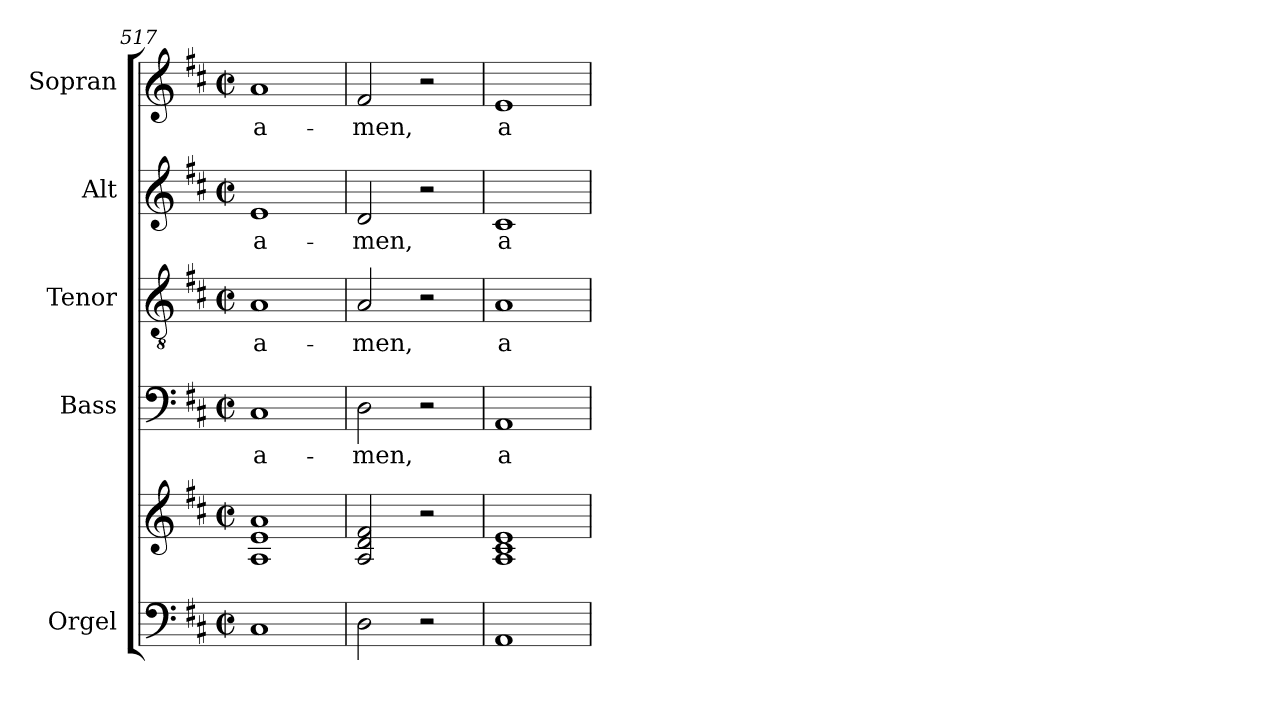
**kern	**kern	**kern	**text	**kern	**text	**kern	**text	**kern	**text
*part5	*part5	*part4	*part4	*part3	*part3	*part2	*part2	*part1	*part1
*staff6	*staff5	*staff4	*staff4	*staff3	*staff3	*staff2	*staff2	*staff1	*staff1
*I"Orgel	*	*I"Bass	*	*I"Tenor	*	*I"Alt	*	*I"Sopran	*
*I'Org.	*	*I'B.	*	*I'T.	*	*I'A.	*	*I'S.	*
*clefF4	*clefG2	*clefF4	*	*clefGv2	*	*clefG2	*	*clefG2	*
*k[f#c#]	*k[f#c#]	*k[f#c#]	*	*k[f#c#]	*	*k[f#c#]	*	*k[f#c#]	*
*D:	*D:	*D:	*	*D:	*	*D:	*	*D:	*
*M2/2	*M2/2	*M2/2	*	*M2/2	*	*M2/2	*	*M2/2	*
*met(c|)	*met(c|)	*met(c|)	*	*met(c|)	*	*met(c|)	*	*met(c|)	*
=517	=517	=517	=517	=517	=517	=517	=517	=517	=517
!	!	!	!LO:LY:b	!	!LO:LY:b	!	!LO:LY:b	!	!LO:LY:b
1C#	1A 1e 1a	1C#	a-	1A	a-	1e	a-	1a	a-
=518	=518	=518	=518	=518	=518	=518	=518	=518	=518
!	!	!	!LO:LY:b	!	!LO:LY:b	!	!LO:LY:b	!	!LO:LY:b
2D\	2A/ 2d/ 2f#/	2D\	-men,	2A/	-men,	2d/	-men,	2f#/	-men,
2r	2r	2r	.	2r	.	2r	.	2r	.
=519	=519	=519	=519	=519	=519	=519	=519	=519	=519
!	!	!	!LO:LY:b	!	!LO:LY:b	!	!LO:LY:b	!	!LO:LY:b
1AA	1A 1c# 1e	1AA	a-	1A	a-	1c#	a-	1e	a-
=	=	=	=	=	=	=	=	=	=
*-	*-	*-	*-	*-	*-	*-	*-	*-	*-
